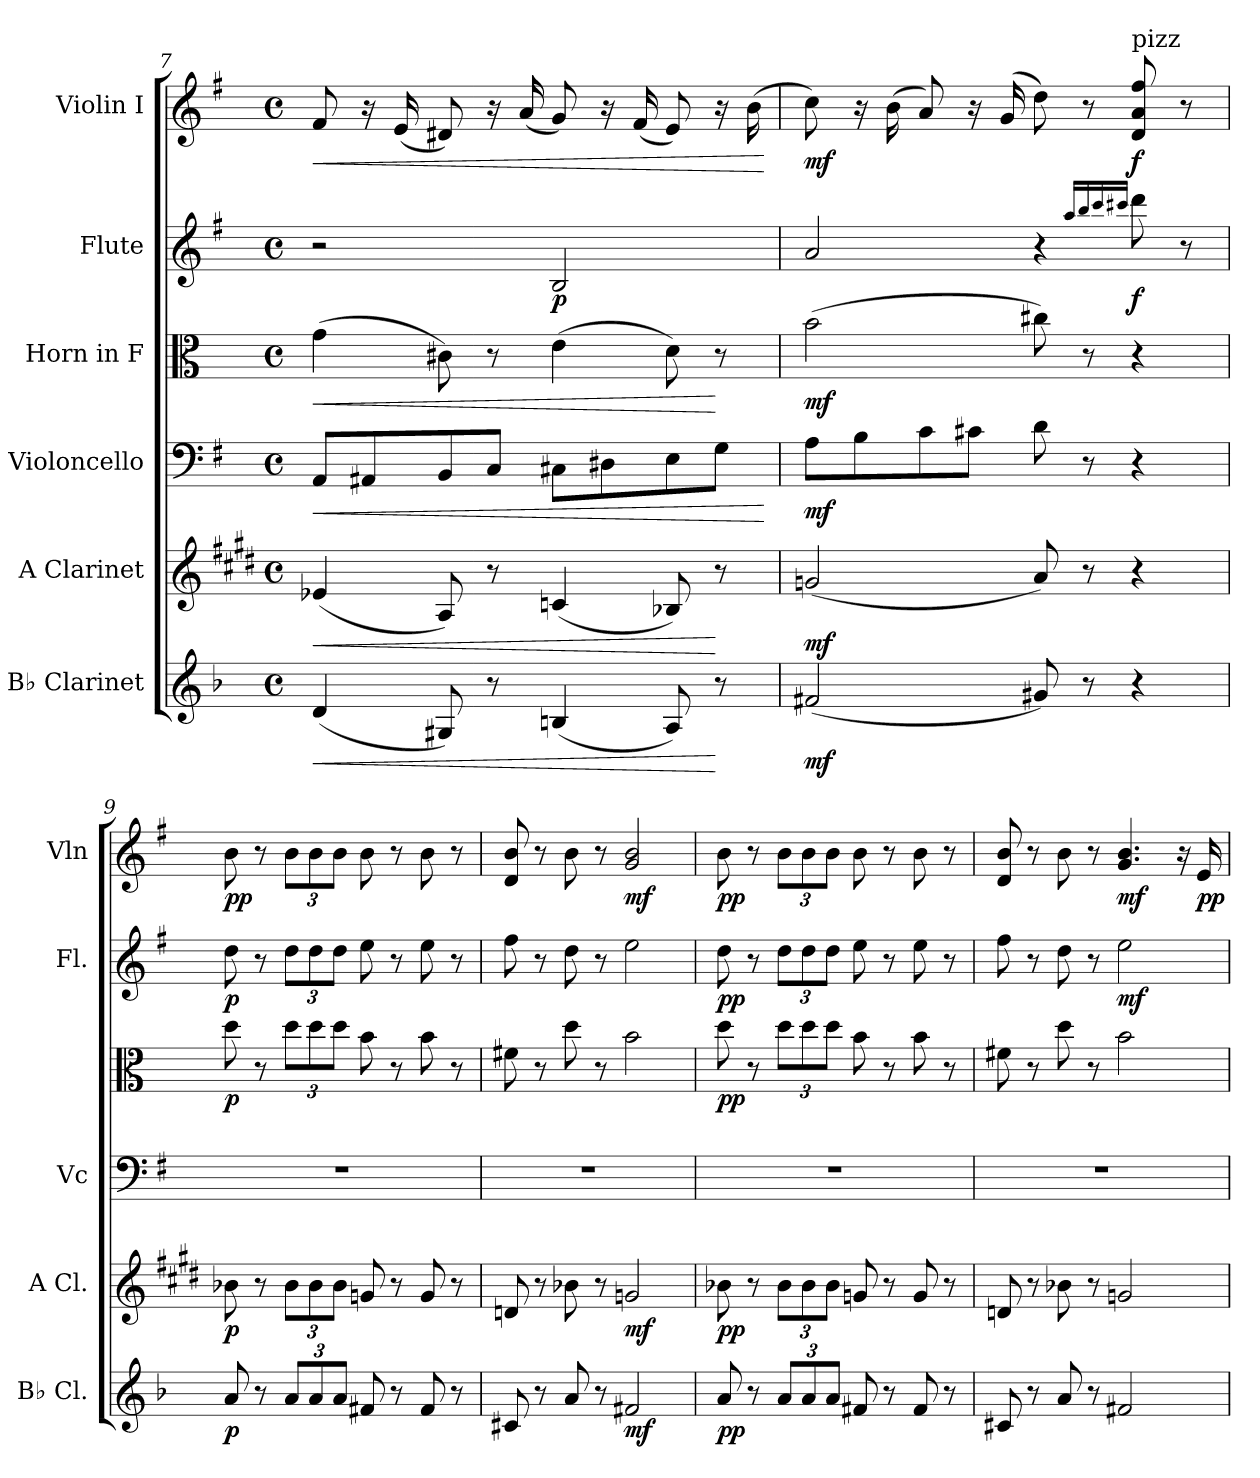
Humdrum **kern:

**kern	**dynam	**kern	**dynam	**kern	**dynam	**kern	**dynam	**kern	**dynam	**kern	**dynam
*part6	*part6	*part5	*part5	*part4	*part4	*part3	*part3	*part2	*part2	*part1	*part1
*staff6	*staff6	*staff5	*staff5	*staff4	*staff4	*staff3	*staff3	*staff2	*staff2	*staff1	*staff1
*I"B♭ Clarinet	*	*I"A Clarinet	*	*I"Violoncello	*	*I"Horn in F	*	*I"Flute	*	*I"Violin I	*
*I'B♭ Cl.	*	*I'A Cl.	*	*I'Vc	*	*	*	*I'Fl.	*	*I'Vln	*
*clefG2	*	*clefG2	*	*clefF4	*	*clefC3	*	*clefG2	*	*clefG2	*
*ITrd1c2	*	*ITrd2c3	*	*	*	*ITrd4c7	*	*	*	*	*
*k[b-e-a-]	*	*k[f#c#g#d#a#e#b#]	*	*k[f#]	*	*k[b-]	*	*k[f#]	*	*k[f#]	*
*M4/4	*	*M4/4	*	*M4/4	*	*M4/4	*	*M4/4	*	*M4/4	*
*met(c)	*	*met(c)	*	*met(c)	*	*met(c)	*	*met(c)	*	*met(c)	*
=7	=7	=7	=7	=7	=7	=7	=7	=7	=7	=7	=7
!	!LO:HP:b	!	!LO:HP:b	!	!LO:HP:b	!	!LO:HP:b	!	!	!	!LO:HP:b
(4ci/	<	(4cni/	<	8AAi/L	<	(4ci\	<	2r	.	8f#i/	<
.	.	.	.	8AA#X/	.	.	.	.	.	16r	.
.	.	.	.	.	.	.	.	.	.	(16e/	.
8F#Xi/)	.	8F#i/)	.	8BBi/	.	8F#Xi\)	.	.	.	8d#Xi/)	.
8r	.	8r	.	8C/J	.	8r	.	.	.	16r	.
.	.	.	.	.	.	.	.	.	.	(16a/	.
!	!	!	!	!	!	!	!	!	!LO:DY:b	!	!
(4An/	.	(4An/	.	8C#X\L	.	(4A\	.	2Bi/	p	8g/)	.
.	.	.	.	8D#Xi\	.	.	.	.	.	16r	.
.	.	.	.	.	.	.	.	.	.	(16f#i/	.
8Gi/)	.	8Gni/)	.	8Ei\	.	8Gi\)	.	.	.	8ei/)	.
8r	[	8r	[	8Gi\J	.	8r	[	.	.	16r	.
.	.	.	.	.	.	.	.	.	.	(16bi\	.
.	.	.	.	.	[	.	.	.	.	.	[
=8	=8	=8	=8	=8	=8	=8	=8	=8	=8	=8	=8
!	!LO:DY:b	!	!LO:DY:b	!	!LO:DY:b	!	!LO:DY:b	!	!	!	!LO:DY:b
(2eni/	mf	(2eni/	mf	8Ai\L	mf	(2ei\	mf	2ai/	.	8cci\)	mf
.	.	.	.	8B\	.	.	.	.	.	16r	.
.	.	.	.	.	.	.	.	.	.	(16b\	.
.	.	.	.	8ci\	.	.	.	.	.	8ai/)	.
.	.	.	.	8c#X\J	.	.	.	.	.	16r	.
.	.	.	.	.	.	.	.	.	.	(16g/	.
8f#Xi/)	.	8f#i/)	.	8di\	.	8f#Xi\)	.	4r	.	8ddi\)	.
8r	.	8r	.	8r	.	8r	.	.	.	8r	.
.	.	.	.	.	.	.	.	16qaai/LL	.	.	.
.	.	.	.	.	.	.	.	16qbb/	.	.	.
.	.	.	.	.	.	.	.	16qccc/	.	.	.
.	.	.	.	.	.	.	.	16qccc#X/JJ	.	.	.
!	!	!	!	!	!	!	!	!	!	!LO:TX:a:t=pizz	!
!	!	!	!	!	!	!	!	!	!LO:DY:b	!	!LO:DY:b
4r	.	4r	.	4r	.	4r	.	8dddi\	f	8di/ 8ai/ 8ff#i/	f
.	.	.	.	.	.	.	.	8r	.	8r	.
=9	=9	=9	=9	=9	=9	=9	=9	=9	=9	=9	=9
!	!LO:DY:b	!	!LO:DY:b	!	!	!	!LO:DY:b	!	!LO:DY:b	!	!LO:DY:b
!	!	!	!	!	!	!	!	!	!	!	!LO:DY:n=1:b
8gi/	p	8gni\	p	1r	.	8gi\	p	8ddi\	p	8bi\	p p
8r	.	8r	.	.	.	8r	.	8r	.	8r	.
*Xbrackettup	*	*Xbrackettup	*	*	*	*Xbrackettup	*	*Xbrackettup	*	*Xbrackettup	*
12gi/L	.	12gi\L	.	.	.	12gi\L	.	12ddi\L	.	12bi\L	.
12gi/	.	12gi\	.	.	.	12gi\	.	12ddi\	.	12bi\	.
12gi/J	.	12gi\J	.	.	.	12gi\J	.	12ddi\J	.	12bi\J	.
8eni/	.	8eni/	.	.	.	8ei\	.	8eei\	.	8bi\	.
8r	.	8r	.	.	.	8r	.	8r	.	8r	.
8ei/	.	8ei/	.	.	.	8ei\	.	8eei\	.	8bi\	.
8r	.	8r	.	.	.	8r	.	8r	.	8r	.
=10	=10	=10	=10	=10	=10	=10	=10	=10	=10	=10	=10
8Bni/	.	8Bni/	.	1r	.	8Bni\	.	8ff#i\	.	8di/ 8bi/	.
8r	.	8r	.	.	.	8r	.	8r	.	8r	.
8gi/	.	8gni\	.	.	.	8gi\	.	8ddi\	.	8bi\	.
8r	.	8r	.	.	.	8r	.	8r	.	8r	.
!	!LO:DY:b	!	!LO:DY:b	!	!	!	!LO:DY:b	!	!	!	!
!	!	!	!	!	!	!	!LO:DY:n=1:b	!	!LO:DY:b	!	!
!	!	!	!	!	!	!	!	!	!LO:DY:n=1:b	!	!LO:DY:b
2eni/	mf	2eni/	mf	.	.	2ei\	mf mf	2eei\	mf mf	2gi/ 2bi/	mf
=11	=11	=11	=11	=11	=11	=11	=11	=11	=11	=11	=11
!	!LO:DY:b	!	!	!	!	!	!	!	!	!	!
!	!LO:DY:n=1:b	!	!LO:DY:b	!	!	!	!	!	!	!	!
!	!	!	!LO:DY:n=1:b	!	!	!	!LO:DY:b	!	!	!	!
!	!	!	!	!	!	!	!LO:DY:n=1:b	!	!LO:DY:b	!	!
!	!	!	!	!	!	!	!	!	!LO:DY:n=1:b	!	!LO:DY:b
!	!	!	!	!	!	!	!	!	!	!	!LO:DY:n=1:b
8gi/	p p	8gni\	p p	1r	.	8gi\	p p	8ddi\	p p	8bi\	p p
8r	.	8r	.	.	.	8r	.	8r	.	8r	.
12gi/L	.	12gi\L	.	.	.	12gi\L	.	12ddi\L	.	12bi\L	.
12gi/	.	12gi\	.	.	.	12gi\	.	12ddi\	.	12bi\	.
12gi/J	.	12gi\J	.	.	.	12gi\J	.	12ddi\J	.	12bi\J	.
8eni/	.	8eni/	.	.	.	8ei\	.	8eei\	.	8bi\	.
8r	.	8r	.	.	.	8r	.	8r	.	8r	.
8ei/	.	8ei/	.	.	.	8ei\	.	8eei\	.	8bi\	.
8r	.	8r	.	.	.	8r	.	8r	.	8r	.
=12	=12	=12	=12	=12	=12	=12	=12	=12	=12	=12	=12
8Bni/	.	8Bni/	.	1r	.	8Bni\	.	8ff#i\	.	8di/ 8bi/	.
8r	.	8r	.	.	.	8r	.	8r	.	8r	.
8gi/	.	8gni\	.	.	.	8gi\	.	8ddi\	.	8bi\	.
8r	.	8r	.	.	.	8r	.	8r	.	8r	.
!	!	!	!	!	!	!	!LO:DY:b	!	!	!	!
!	!	!	!	!	!	!	!LO:DY:n=1:b	!	!LO:DY:b	!	!LO:DY:b
2eni/	.	2eni/	.	.	.	2ei\	mf mf	2eei\	mf	4.gi/ 4.bi/	mf
.	.	.	.	.	.	.	.	.	.	16r	.
!	!	!	!	!	!	!	!	!	!	!	!LO:DY:b
!	!	!	!	!	!	!	!	!	!	!	!LO:DY:n=1:b
.	.	.	.	.	.	.	.	.	.	16ei/	p p
=	=	=	=	=	=	=	=	=	=	=	=
*-	*-	*-	*-	*-	*-	*-	*-	*-	*-	*-	*-
